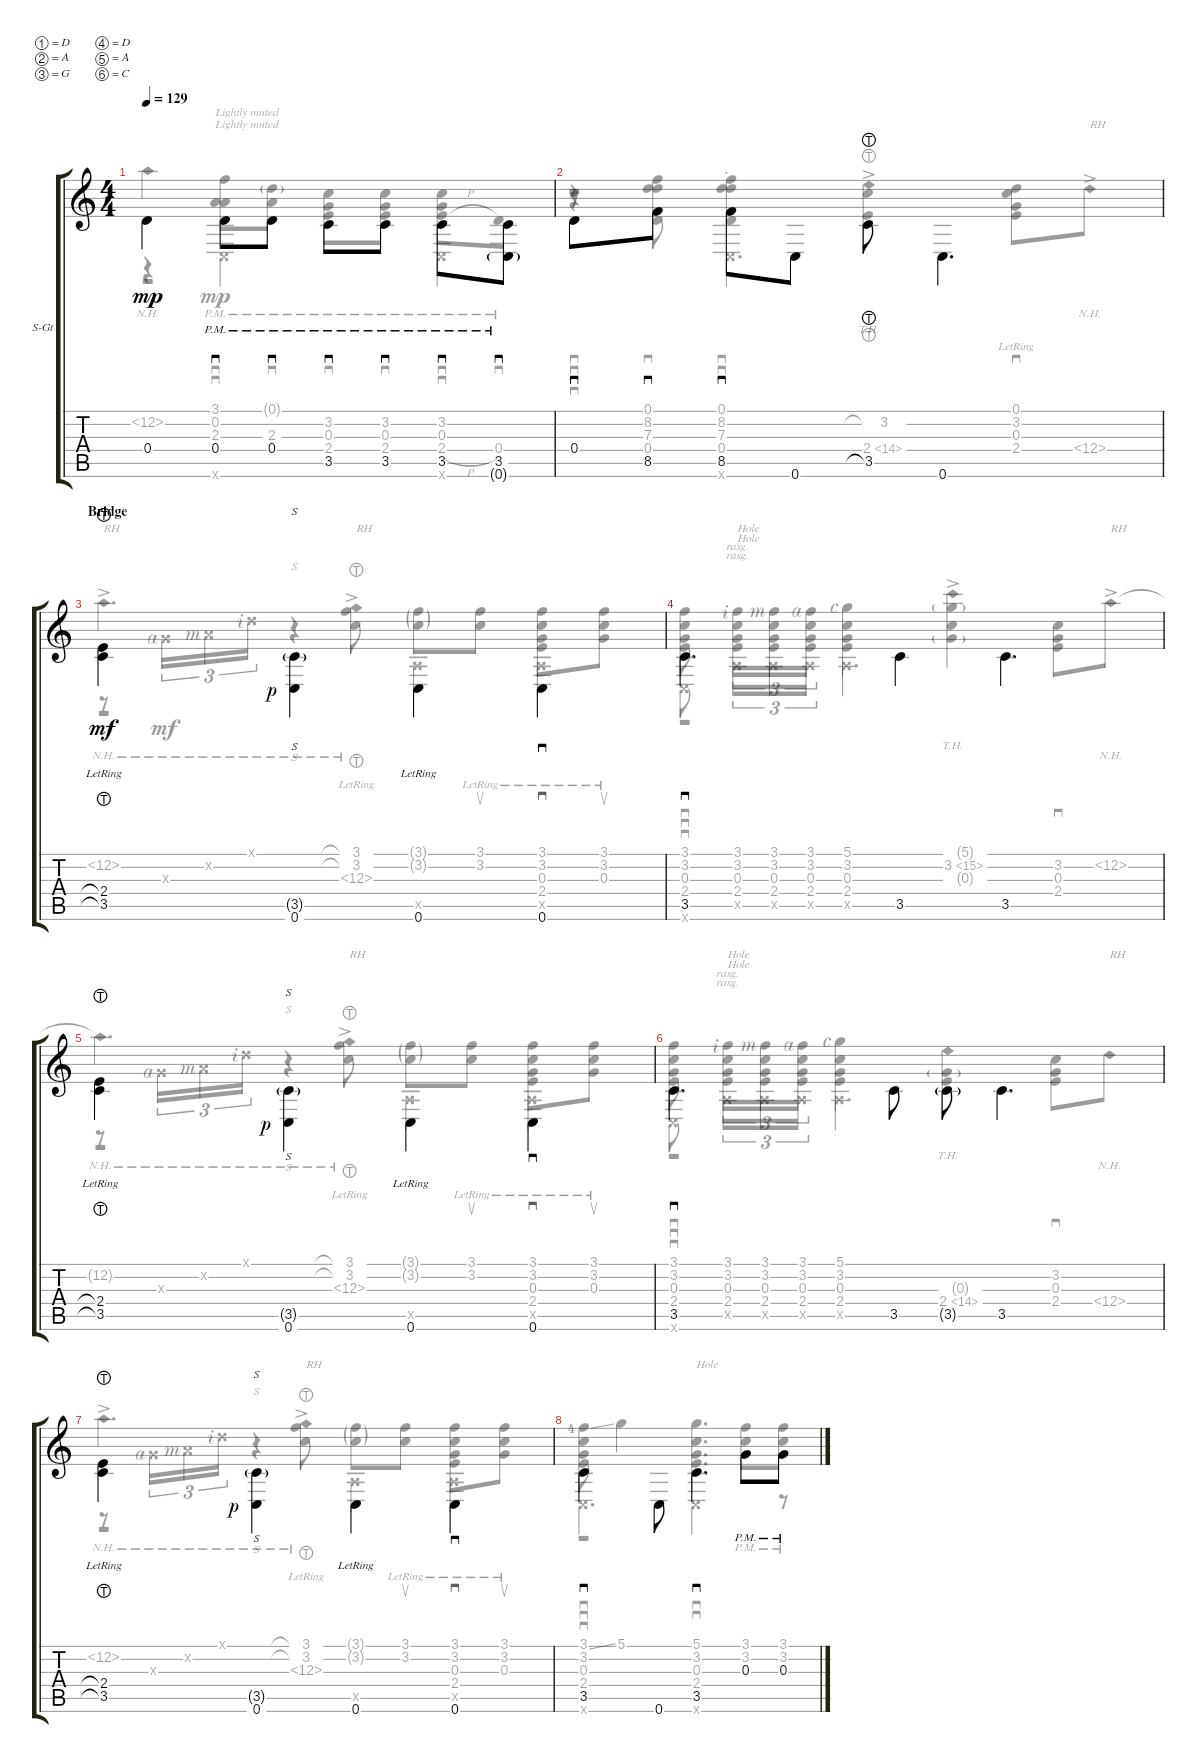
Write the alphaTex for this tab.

\defaultSystemsLayout 4
\bracketExtendMode groupsimilarinstruments
\firstSystemTrackNameOrientation horizontal
\otherSystemsTrackNameOrientation horizontal
\track ("Steel Guitar" "S-Gt") {instrument acousticguitarsteel}
\staff {score tabs}
\tuning (D4 A3 G3 D3 A2 C2)
\voice
\ts (4 4)
\tempo 129
\clef g2
\scale
0.518897
\ks c
0.4.4{dy mp beam invert} 0.4{pm}.8{sd beam invert} 0.4{pm}.8{sd} 3.5{pm}.8{sd beam invert} 3.5{pm}.8{sd} 3.5{pm}.8{sd beam invert} (3.5{pm} 0.6{g pm}).8{sd} |
\scale
0.481053 0.4.8{sd beam invert} 8.5.8{sd} 8.5.8{sd beam invert} 0.6.8 3.5{lht}.8{beam invert} 0.6.4{d beam invert} |
\section ("" "Bridge")
(3.5{lht lr} 2.4{lht lr}).4{dy mf beam invert} (0.6{rf 1} 3.5{g}).4{s beam invert} 0.6{lr}.4{beam invert} 0.6.4{sd beam invert} |
3.5.4{d sd beam invert} 3.5.4{beam invert} 3.5.4{d beam invert} |
\scale
0.513656 (3.5{lht lr} 2.4{lht lr}).4{beam invert} (0.6{rf 1} 3.5{g}).4{s beam invert} 0.6{lr}.4{beam invert} 0.6.4{sd beam invert} |
\scale
0.486344 3.5.4{d sd beam invert} 3.5.8{beam invert} 3.5{g}.8{beam invert} 3.5.4{d beam invert} |
\scale
0.519862 (3.5{lht lr} 2.4{lht lr}).4{beam invert} (0.6{rf 1} 3.5{g}).4{s beam invert} 0.6{lr}.4{beam invert} 0.6.4{sd beam invert} |
\scale
0.479388 3.5.4{sd beam invert} 0.6.8{beam invert} 3.5.4{d sd beam invert} 0.3{pm}.8{beam invert} 0.3{pm}.8
\voice
\clef g2
\ottava regular
\simile none
\scale
0.518897
\ks c
12.2{nh t}.4{dy mp} (2.3{pm} 0.2 3.1).8{sd txt "Lightly muted"} (2.3{pm} 0.1{g}).8{sd} (2.4{pm} 0.3{pm} 3.2).8{sd} (2.4{pm} 0.3{pm} 3.2).8{sd} (2.4{h pm} 0.3{pm} 3.2).8{sd} 0.4{pm}.8{sd} |
\scale
0.481053 r.8{sd} (0.4 7.3 8.2 0.1).8{sd} (0.4 7.3 8.2 0.1{st}).4{sd} (3.2{lht} 2.4{th 12 ac}).4 (0.3 3.2 0.1{lr} 2.4).8{sd} 12.4{nh ac}.8{txt "RH"} |
12.2{nh ac}.4{d txt "RH" dy mf} (12.3{nh ac} 3.1{lht lr} 3.2{lht lr}).8{txt "RH"} (3.1{g} 3.2{g}).8 (3.1 3.2{lr}).8{su} (0.3 3.2 3.1{lr} 2.4).8{sd} (3.1{lr} 3.2 0.3).8{su} |
(2.4 0.3 3.2 3.1).8{sd} (0.3 3.2 3.1{rf 2} 2.4).16{tu (3 2) rasg amitriplet txt "Hole"} (0.3 3.2 3.1{rf 3} 2.4).16{tu (3 2)} (0.3 3.2 3.1{rf 4} 2.4).16{tu (3 2)} (5.1{rf 5} 3.2 0.3 2.4).4 (3.2{th 12 ac} 5.1{g} 0.3{g}).4 (3.2 0.3 2.4).8{sd} 12.2{nh ac}.8{txt "RH"} |
\scale
0.513656 12.2{nh t}.4{d} (12.3{nh ac} 3.1{lht lr} 3.2{lht lr}).8{txt "RH"} (3.1{g} 3.2{g}).8 (3.1 3.2{lr}).8{su} (0.3 3.2 3.1{lr} 2.4).8{sd} (3.1{lr} 3.2 0.3).8{su} |
\scale
0.486344 (2.4 0.3 3.2 3.1).8{sd} (0.3 3.2 3.1{rf 2} 2.4).16{tu (3 2) rasg amitriplet txt "Hole"} (0.3 3.2 3.1{rf 3} 2.4).16{tu (3 2)} (0.3 3.2 3.1{rf 4} 2.4).16{tu (3 2)} (5.1{rf 5} 3.2 0.3 2.4).4 (2.4{th 12} 0.3{g}).4 (3.2 0.3 2.4).8{sd} 12.4{nh}.8{txt "RH"} |
\scale
0.519862 12.2{nh ac}.4{d} (12.3{nh ac} 3.1{lht lr} 3.2{lht lr}).8{txt "RH"} (3.1{g} 3.2{g}).8 (3.1 3.2{lr}).8{su} (0.3 3.2 3.1{lr} 2.4).8{sd} (3.1{lr} 3.2 0.3).8{su} |
\scale
0.479388 (2.4 0.3 3.2 3.1{ss lf 5}).8{sd} 5.1.4 (2.4 0.3 3.2 5.1).4{d sd} (3.2{pm} 3.1{pm}).8 (3.1{pm} 3.2{pm}).8
\voice
\clef g2
\ottava regular
\simile none
\scale
0.518897
\ks c
r.4{dy mp} 0.6{x}.2{sd txt "Lightly muted"} 0.6{x}.4{sd} |
\scale
0.481053 r.4{sd} 0.6{x}.2{d sd} |
r.8 0.3{x rf 4}.16{tu (3 2) dy mf} 0.2{x rf 3}.16{tu (3 2)} 0.1{x rf 2}.16{tu (3 2)} r.4{s} 0.5{x}.4 0.5{x}.4{sd} |
0.6{x}.8{sd} 0.5{x}.16{tu (3 2) rasg amitriplet txt "Hole"} 0.5{x}.16{tu (3 2)} 0.5{x}.16{tu (3 2)} 0.5{x}.2{d} |
\scale
0.513656 r.8 0.3{x rf 4}.16{tu (3 2)} 0.2{x rf 3}.16{tu (3 2)} 0.1{x rf 2}.16{tu (3 2)} r.4{s} 0.5{x}.4 0.5{x}.4{sd} |
\scale
0.486344 0.6{x}.8{sd} 0.5{x}.16{tu (3 2) rasg amitriplet txt "Hole"} 0.5{x}.16{tu (3 2)} 0.5{x}.16{tu (3 2)} 0.5{x}.2{d} |
\scale
0.519862 r.8 0.3{x rf 4}.16{tu (3 2)} 0.2{x rf 3}.16{tu (3 2)} 0.1{x rf 2}.16{tu (3 2)} r.4{s} 0.5{x}.4 0.5{x}.4{sd} |
\scale
0.479388 0.6{x}.4{d sd} 0.6{x}.2{sd txt "Hole"} r.8
\voice
\clef g2
\ottava regular
\simile none
\scale
0.518897
\ks c
r.1{dy mp} |
\scale
0.481053 r.1{sd} |
r.1 |
r.1{sd} |
\scale
0.513656 r.1 |
\scale
0.486344 r.1{sd} |
\scale
0.519862 r.1 |
\scale
0.479388 r.1{sd}
